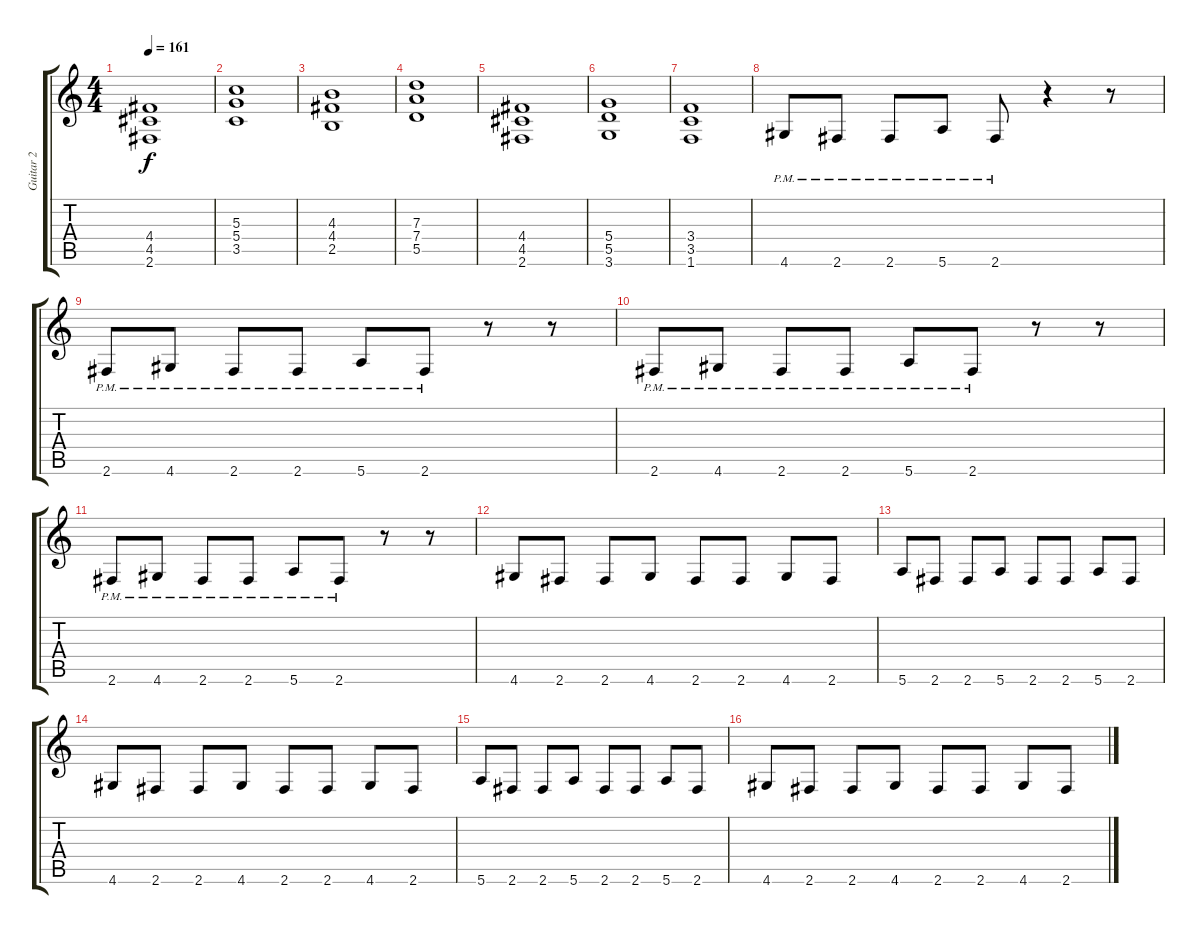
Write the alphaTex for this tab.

\track ("Guitar 2" "Guitar 2") {instrument distortionguitar}
\staff {score tabs}
\tuning (E4 B3 G3 D3 A2 E2) {hide}
\ts (4 4)
\tempo 161
\clef g2
\ks c
(4.4 4.5 2.6).1{dy f} |
(5.3 5.4 3.5).1 |
(4.3 4.4 2.5).1 |
(7.3 7.4 5.5).1 |
(4.4 4.5 2.6).1 |
(5.4 5.5 3.6).1 |
(3.4 3.5 1.6).1 |
4.6{pm}.8 2.6{pm}.8 2.6{pm}.8 5.6{pm}.8 2.6{pm}.8 r.4 r.8 |
2.6{pm}.8 4.6{pm}.8 2.6{pm}.8 2.6{pm}.8 5.6{pm}.8 2.6{pm}.8 r.8 r.8 |
2.6{pm}.8 4.6{pm}.8 2.6{pm}.8 2.6{pm}.8 5.6{pm}.8 2.6{pm}.8 r.8 r.8 |
2.6{pm}.8 4.6{pm}.8 2.6{pm}.8 2.6{pm}.8 5.6{pm}.8 2.6{pm}.8 r.8 r.8 |
4.6.8 2.6.8 2.6.8 4.6.8 2.6.8 2.6.8 4.6.8 2.6.8 |
5.6.8 2.6.8 2.6.8 5.6.8 2.6.8 2.6.8 5.6.8 2.6.8 |
4.6.8 2.6.8 2.6.8 4.6.8 2.6.8 2.6.8 4.6.8 2.6.8 |
5.6.8 2.6.8 2.6.8 5.6.8 2.6.8 2.6.8 5.6.8 2.6.8 |
4.6.8 2.6.8 2.6.8 4.6.8 2.6.8 2.6.8 4.6.8 2.6.8
